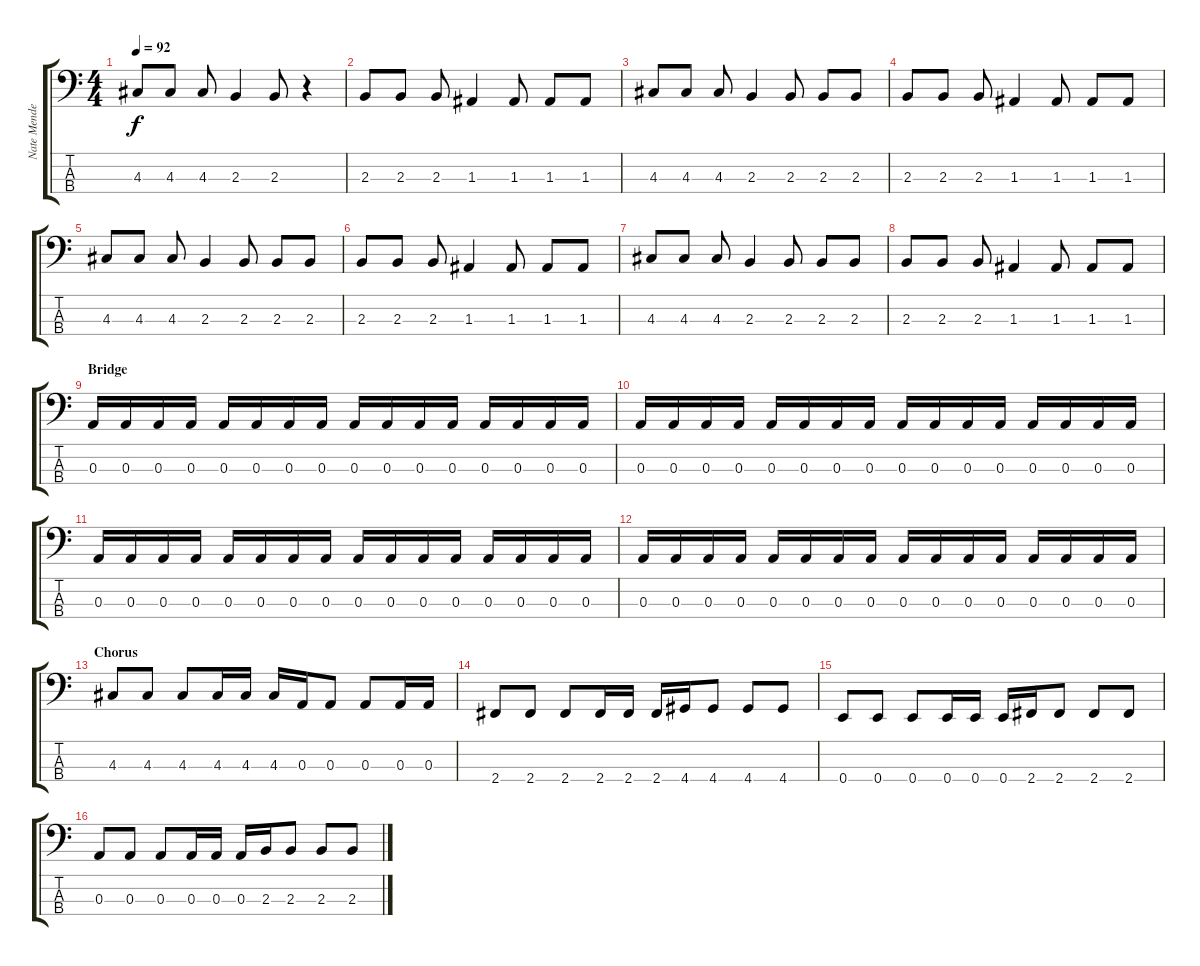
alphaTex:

\track ("Nate Mendel (Bass)" "Nate Mende") {instrument electricbassfinger}
\staff {score tabs}
\tuning (G2 D2 A1 E1) {hide}
\ts (4 4)
\tempo 92
\clef f4
\ks c
4.3.8{dy f} 4.3.8 4.3.8 2.3.4 2.3.8 r.4 |
2.3.8 2.3.8 2.3.8 1.3.4 1.3.8 1.3.8 1.3.8 |
4.3.8 4.3.8 4.3.8 2.3.4 2.3.8 2.3.8 2.3.8 |
2.3.8 2.3.8 2.3.8 1.3.4 1.3.8 1.3.8 1.3.8 |
4.3.8 4.3.8 4.3.8 2.3.4 2.3.8 2.3.8 2.3.8 |
2.3.8 2.3.8 2.3.8 1.3.4 1.3.8 1.3.8 1.3.8 |
4.3.8 4.3.8 4.3.8 2.3.4 2.3.8 2.3.8 2.3.8 |
2.3.8 2.3.8 2.3.8 1.3.4 1.3.8 1.3.8 1.3.8 |
\section ("" "Bridge")
0.3.16 0.3.16 0.3.16 0.3.16 0.3.16 0.3.16 0.3.16 0.3.16 0.3.16 0.3.16 0.3.16 0.3.16 0.3.16 0.3.16 0.3.16 0.3.16 |
0.3.16 0.3.16 0.3.16 0.3.16 0.3.16 0.3.16 0.3.16 0.3.16 0.3.16 0.3.16 0.3.16 0.3.16 0.3.16 0.3.16 0.3.16 0.3.16 |
0.3.16 0.3.16 0.3.16 0.3.16 0.3.16 0.3.16 0.3.16 0.3.16 0.3.16 0.3.16 0.3.16 0.3.16 0.3.16 0.3.16 0.3.16 0.3.16 |
0.3.16 0.3.16 0.3.16 0.3.16 0.3.16 0.3.16 0.3.16 0.3.16 0.3.16 0.3.16 0.3.16 0.3.16 0.3.16 0.3.16 0.3.16 0.3.16 |
\section ("" "Chorus")
4.3.8 4.3.8 4.3.8 4.3.16 4.3.16 4.3.16 0.3.16 0.3.8 0.3.8 0.3.16 0.3.16 |
2.4.8 2.4.8 2.4.8 2.4.16 2.4.16 2.4.16 4.4.16 4.4.8 4.4.8 4.4.8 |
0.4.8 0.4.8 0.4.8 0.4.16 0.4.16 0.4.16 2.4.16 2.4.8 2.4.8 2.4.8 |
0.3.8 0.3.8 0.3.8 0.3.16 0.3.16 0.3.16 2.3.16 2.3.8 2.3.8 2.3.8
